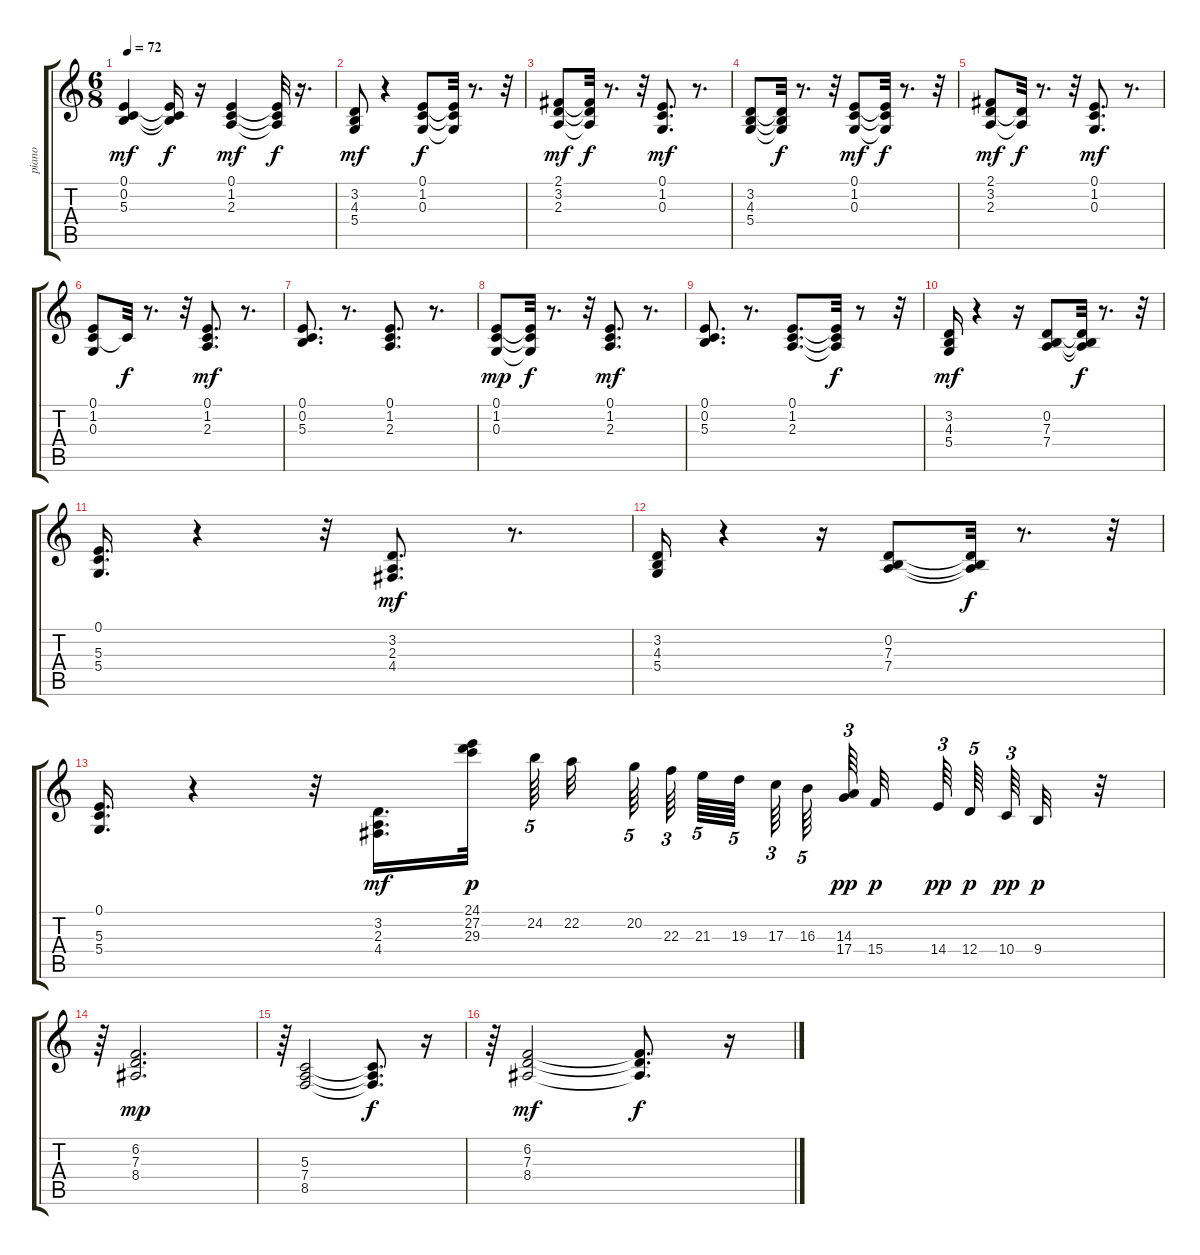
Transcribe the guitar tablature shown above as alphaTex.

\track ("piano" "piano") {instrument brightacousticpiano}
\staff {score tabs}
\tuning (E4 B3 G3 D3 A2 E2) {hide}
\ts (6 8)
\tempo 72
\clef g2
\ks c
(0.1 0.2 5.3).4{dy mf} (0.1{t} 0.2{t} 5.3{t}).16{dy f} r.16 (0.1 1.2 2.3).4{dy mf} (0.1{t} 1.2{t} 2.3{t}).32{dy f} r.16{d} |
(3.2 4.3 5.4).8{dy mf} r.4 (0.1 1.2 0.3).8{dy f} (0.1{t} 1.2{t} 0.3{t}).32 r.8{d} r.32 |
(2.1 3.2 2.3).8{dy mf} (2.1{t} 3.2{t} 2.3{t}).32{dy f} r.8{d} r.32 (0.1 1.2 0.3).8{d dy mf} r.8{d} |
(3.2 4.3 5.4).8 (3.2{t} 4.3{t} 5.4{t}).32{dy f} r.8{d} r.32 (0.1 1.2 0.3).8{dy mf} (0.1{t} 1.2{t} 0.3{t}).32{dy f} r.8{d} r.32 |
(2.1 3.2 2.3).8{dy mf} (3.2{t} 2.3{t}).32{dy f} r.8{d} r.32 (0.1 1.2 0.3).8{d dy mf} r.8{d} |
(0.1 1.2 0.3).8 1.2{t}.32{dy f} r.8{d} r.32 (0.1 1.2 2.3).8{d dy mf} r.8{d} |
(0.1 0.2 5.3).8{d} r.8{d} (0.1 1.2 2.3).8{d} r.8{d} |
(0.1 1.2 0.3).8{dy mp} (0.1{t} 1.2{t} 0.3{t}).32{dy f} r.8{d} r.32 (0.1 1.2 2.3).8{d dy mf} r.8{d} |
(0.1 0.2 5.3).8{d} r.8{d} (0.1 1.2 2.3).8{d} (0.1{t} 1.2{t} 2.3{t}).32{dy f} r.8 r.32 |
(3.2 4.3 5.4).16{dy mf} r.4 r.16 (0.2 7.3 7.4).8 (0.2{t} 7.3{t} 7.4{t}).32{dy f} r.8{d} r.32 |
(0.1 5.3 5.4).16{d} r.4 r.32 (3.2 2.3 4.4).8{d dy mf} r.8{d} |
(3.2 4.3 5.4).16 r.4 r.16 (0.2 7.3 7.4).8 (0.2{t} 7.3{t} 7.4{t}).32{dy f} r.8{d} r.32 |
(0.1 5.3 5.4).16{d} r.4 r.32 (3.2 2.3 4.4).16{d dy mf} (24.1 27.2 29.3).32{dy p beam splitsecondary} 24.2.64{tu (5 4) beam splitsecondary} 22.2.32{beam splitsecondary} 20.2.64{tu (5 4)} 22.3.64{tu (3 2)} 21.3.64{tu (5 4)} 19.3.64{tu (5 4)} 17.3.64{tu (3 2)} 16.3.64{tu (5 4)} (14.3 17.4).64{tu (3 2) dy pp beam splitsecondary} 15.4.32{dy p beam splitsecondary} 14.4.64{tu (3 2) dy pp} 12.4.64{tu (5 4) dy p} 10.4.64{tu (3 2) dy pp beam splitsecondary} 9.4.32{dy p} r.32 |
r.64 (6.2 7.3 8.4).2{d dy mp} |
r.64 (5.3 7.4 8.5).2 (5.3{t} 7.4{t} 8.5{t}).8{d dy f} r.16 |
r.64 (6.2 7.3 8.4).2{dy mf} (6.2{t} 7.3{t} 8.4{t}).8{d dy f} r.16
